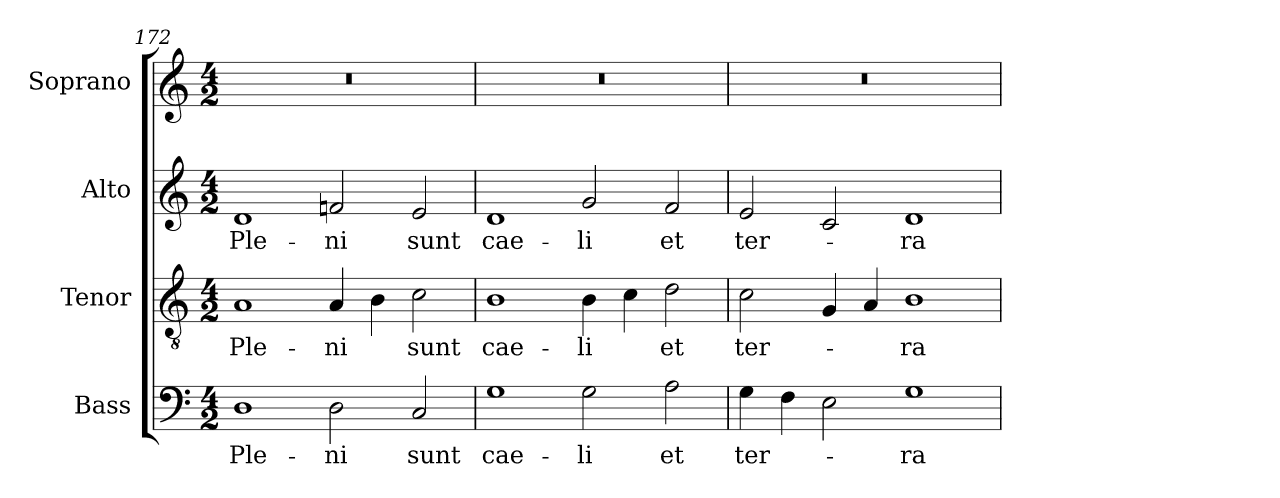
**kern	**text	**kern	**text	**kern	**text	**kern
*part4	*part4	*part3	*part3	*part2	*part2	*part1
*staff4	*staff4	*staff3	*staff3	*staff2	*staff2	*staff1
*I"Bass	*	*I"Tenor	*	*I"Alto	*	*I"Soprano
!!LO:LB:g=z
*clefF4	*	*clefGv2	*	*clefG2	*	*clefG2
*k[]	*	*k[]	*	*k[]	*	*k[]
*C:	*	*C:	*	*C:	*	*C:
*M4/2	*	*M4/2	*	*M4/2	*	*M4/2
=172	=172	=172	=172	=172	=172	=172
1D	Ple-	1A	Ple-	1d	Ple-	0r
2D\	-ni	4A/	-ni	2fn/	-ni	.
.	.	4B\	.	.	.	.
2C/	sunt	2c\	sunt	2e/	sunt	.
=173	=173	=173	=173	=173	=173	=173
1G	cae-	1B	cae-	1d	cae-	0r
2G\	-li	4B\	-li	2g/	-li	.
.	.	4c\	.	.	.	.
2A\	et	2d\	et	2f/	et	.
=174	=174	=174	=174	=174	=174	=174
4G\	ter-	2c\	ter-	2e/	ter-	0r
4F\	.	.	.	.	.	.
2E\	.	4G/	.	2c/	.	.
.	.	4A/	.	.	.	.
1G	-ra	1B	-ra	1d	-ra	.
=	=	=	=	=	=	=
*-	*-	*-	*-	*-	*-	*-
